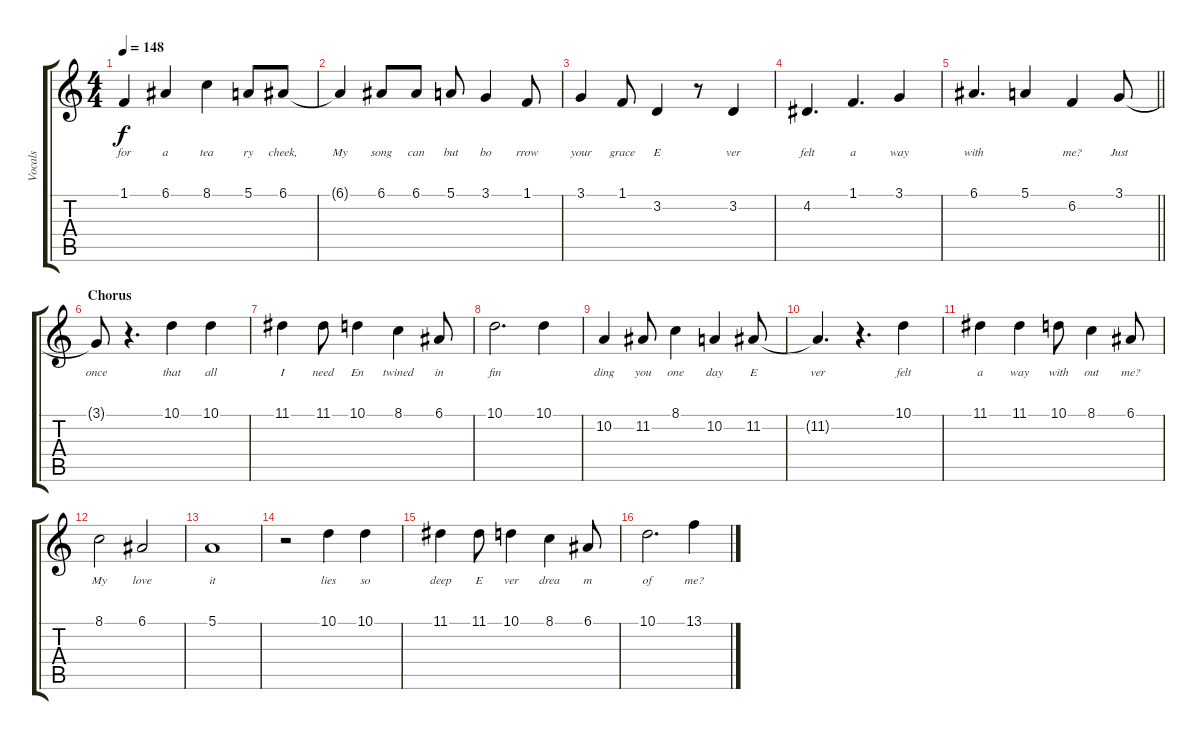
\track ("Vocals" "Vocals") {instrument flute}
\staff {score tabs}
\tuning (E4 B3 G3 D3 A2 E2) {hide}
\ts (4 4)
\tempo 148
\clef g2
\ks c
1.1{t}.4{lyrics (0 "for") lyrics (1 "") lyrics (2 "") lyrics (3 "") lyrics (4 "") dy f} 6.1.4{lyrics (0 "a") lyrics (1 "") lyrics (2 "") lyrics (3 "") lyrics (4 "")} 8.1.4{lyrics (0 "tea") lyrics (1 "") lyrics (2 "") lyrics (3 "") lyrics (4 "")} 5.1.8{lyrics (0 "ry") lyrics (1 "") lyrics (2 "") lyrics (3 "") lyrics (4 "")} 6.1.8{lyrics (0 "cheek,") lyrics (1 "") lyrics (2 "") lyrics (3 "") lyrics (4 "")} |
6.1{t}.4{lyrics (0 "My") lyrics (1 "") lyrics (2 "") lyrics (3 "") lyrics (4 "")} 6.1.8{lyrics (0 "song") lyrics (1 "") lyrics (2 "") lyrics (3 "") lyrics (4 "")} 6.1.8{lyrics (0 "can") lyrics (1 "") lyrics (2 "") lyrics (3 "") lyrics (4 "")} 5.1.8{lyrics (0 "but") lyrics (1 "") lyrics (2 "") lyrics (3 "") lyrics (4 "")} 3.1.4{lyrics (0 "bo") lyrics (1 "") lyrics (2 "") lyrics (3 "") lyrics (4 "")} 1.1.8{lyrics (0 "rrow") lyrics (1 "") lyrics (2 "") lyrics (3 "") lyrics (4 "")} |
3.1.4{lyrics (0 "your") lyrics (1 "") lyrics (2 "") lyrics (3 "") lyrics (4 "")} 1.1.8{lyrics (0 "grace") lyrics (1 "") lyrics (2 "") lyrics (3 "") lyrics (4 "")} 3.2.4{lyrics (0 "E") lyrics (1 "") lyrics (2 "") lyrics (3 "") lyrics (4 "")} r.8 3.2.4{lyrics (0 "ver") lyrics (1 "") lyrics (2 "") lyrics (3 "") lyrics (4 "")} |
4.2.4{d lyrics (0 "felt") lyrics (1 "") lyrics (2 "") lyrics (3 "") lyrics (4 "")} 1.1.4{d lyrics (0 "a") lyrics (1 "") lyrics (2 "") lyrics (3 "") lyrics (4 "")} 3.1.4{lyrics (0 "way") lyrics (1 "") lyrics (2 "") lyrics (3 "") lyrics (4 "")} |
\barLineRight lightlight
6.1.4{d lyrics (0 "with") lyrics (1 "") lyrics (2 "") lyrics (3 "") lyrics (4 "")} 5.1.4{lyrics (0 "") lyrics (1 "") lyrics (2 "") lyrics (3 "") lyrics (4 "")} 6.2.4{lyrics (0 "me?") lyrics (1 "") lyrics (2 "") lyrics (3 "") lyrics (4 "")} 3.1.8{lyrics (0 "Just") lyrics (1 "") lyrics (2 "") lyrics (3 "") lyrics (4 "")} |
\section ("" "Chorus")
3.1{t}.8{lyrics (0 "once") lyrics (1 "") lyrics (2 "") lyrics (3 "") lyrics (4 "")} r.4{d} 10.1.4{lyrics (0 "that") lyrics (1 "") lyrics (2 "") lyrics (3 "") lyrics (4 "")} 10.1.4{lyrics (0 "all") lyrics (1 "") lyrics (2 "") lyrics (3 "") lyrics (4 "")} |
11.1.4{lyrics (0 "I") lyrics (1 "") lyrics (2 "") lyrics (3 "") lyrics (4 "")} 11.1.8{lyrics (0 "need") lyrics (1 "") lyrics (2 "") lyrics (3 "") lyrics (4 "")} 10.1.4{lyrics (0 "En") lyrics (1 "") lyrics (2 "") lyrics (3 "") lyrics (4 "")} 8.1.4{lyrics (0 "twined") lyrics (1 "") lyrics (2 "") lyrics (3 "") lyrics (4 "")} 6.1.8{lyrics (0 "in") lyrics (1 "") lyrics (2 "") lyrics (3 "") lyrics (4 "")} |
10.1.2{d lyrics (0 "fin") lyrics (1 "") lyrics (2 "") lyrics (3 "") lyrics (4 "")} 10.1.4{lyrics (0 "") lyrics (1 "") lyrics (2 "") lyrics (3 "") lyrics (4 "")} |
10.2.4{lyrics (0 "ding") lyrics (1 "") lyrics (2 "") lyrics (3 "") lyrics (4 "")} 11.2.8{lyrics (0 "you") lyrics (1 "") lyrics (2 "") lyrics (3 "") lyrics (4 "")} 8.1.4{lyrics (0 "one") lyrics (1 "") lyrics (2 "") lyrics (3 "") lyrics (4 "")} 10.2.4{lyrics (0 "day") lyrics (1 "") lyrics (2 "") lyrics (3 "") lyrics (4 "")} 11.2.8{lyrics (0 "E") lyrics (1 "") lyrics (2 "") lyrics (3 "") lyrics (4 "")} |
11.2{t}.4{d lyrics (0 "ver") lyrics (1 "") lyrics (2 "") lyrics (3 "") lyrics (4 "")} r.4{d} 10.1.4{lyrics (0 "felt") lyrics (1 "") lyrics (2 "") lyrics (3 "") lyrics (4 "")} |
11.1.4{lyrics (0 "a") lyrics (1 "") lyrics (2 "") lyrics (3 "") lyrics (4 "")} 11.1.4{lyrics (0 "way") lyrics (1 "") lyrics (2 "") lyrics (3 "") lyrics (4 "")} 10.1.8{lyrics (0 "with") lyrics (1 "") lyrics (2 "") lyrics (3 "") lyrics (4 "")} 8.1.4{lyrics (0 "out") lyrics (1 "") lyrics (2 "") lyrics (3 "") lyrics (4 "")} 6.1.8{lyrics (0 "me?") lyrics (1 "") lyrics (2 "") lyrics (3 "") lyrics (4 "")} |
8.1.2{lyrics (0 "My") lyrics (1 "") lyrics (2 "") lyrics (3 "") lyrics (4 "")} 6.1.2{lyrics (0 "love") lyrics (1 "") lyrics (2 "") lyrics (3 "") lyrics (4 "")} |
5.1.1{lyrics (0 "it") lyrics (1 "") lyrics (2 "") lyrics (3 "") lyrics (4 "")} |
r.2 10.1.4{lyrics (0 "lies") lyrics (1 "") lyrics (2 "") lyrics (3 "") lyrics (4 "")} 10.1.4{lyrics (0 "so") lyrics (1 "") lyrics (2 "") lyrics (3 "") lyrics (4 "")} |
11.1.4{lyrics (0 "deep") lyrics (1 "") lyrics (2 "") lyrics (3 "") lyrics (4 "")} 11.1.8{lyrics (0 "E") lyrics (1 "") lyrics (2 "") lyrics (3 "") lyrics (4 "")} 10.1.4{lyrics (0 "ver") lyrics (1 "") lyrics (2 "") lyrics (3 "") lyrics (4 "")} 8.1.4{lyrics (0 "drea") lyrics (1 "") lyrics (2 "") lyrics (3 "") lyrics (4 "")} 6.1.8{lyrics (0 "m") lyrics (1 "") lyrics (2 "") lyrics (3 "") lyrics (4 "")} |
10.1.2{d lyrics (0 "of") lyrics (1 "") lyrics (2 "") lyrics (3 "") lyrics (4 "")} 13.1.4{lyrics (0 "me?") lyrics (1 "") lyrics (2 "") lyrics (3 "") lyrics (4 "")}
